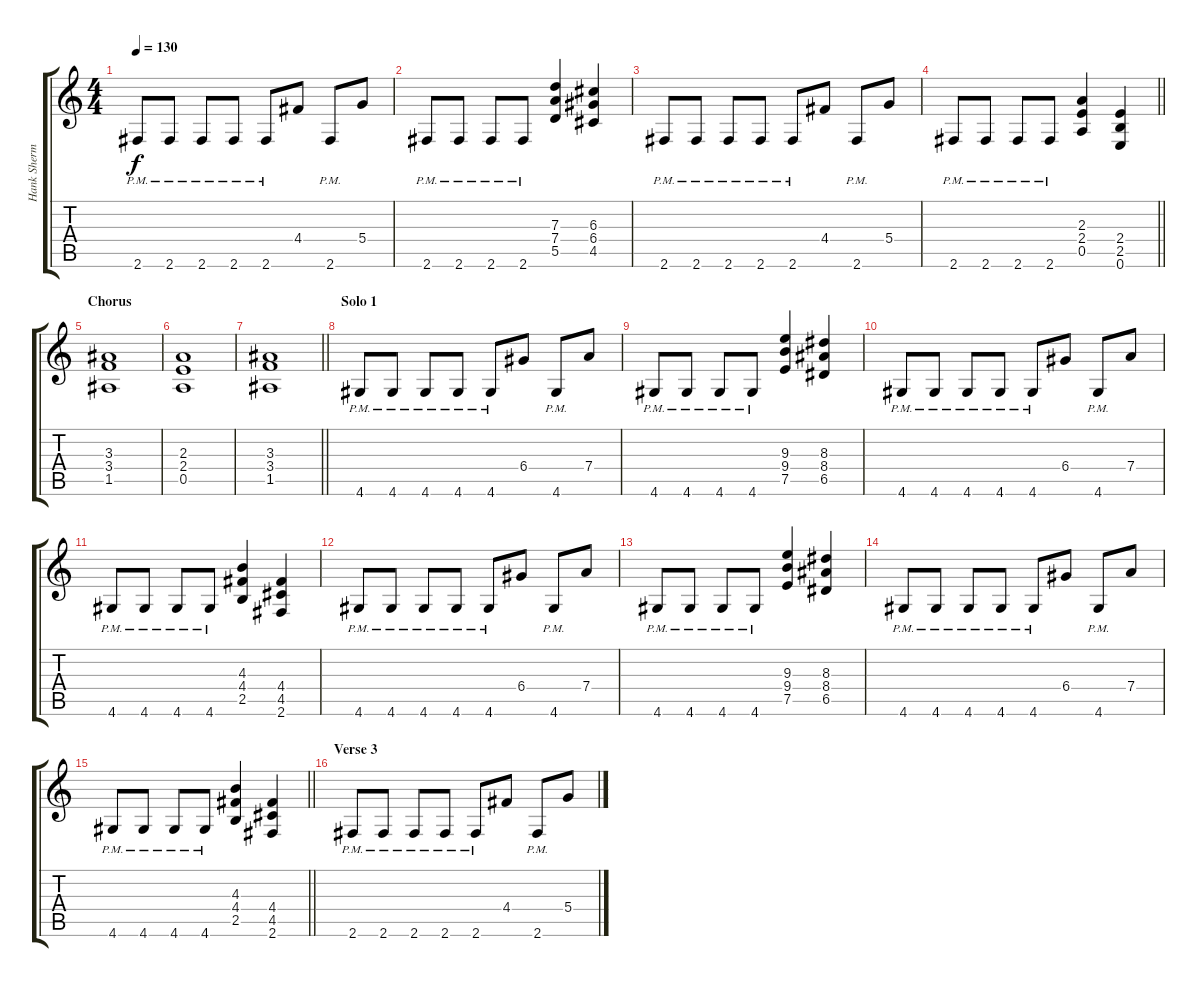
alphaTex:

\track ("Hank Sherman" "Hank Sherm") {instrument distortionguitar}
\staff {score tabs}
\tuning (E4 B3 G3 D3 A2 E2) {hide}
\ts (4 4)
\tempo 130
\clef g2
\ks c
2.6{pm}.8{dy f} 2.6{pm}.8 2.6{pm}.8 2.6{pm}.8 2.6{pm}.8 4.4.8 2.6{pm}.8 5.4.8 |
2.6{pm}.8 2.6{pm}.8 2.6{pm}.8 2.6{pm}.8 (7.3 7.4 5.5).4 (6.3 6.4 4.5).4 |
2.6{pm}.8 2.6{pm}.8 2.6{pm}.8 2.6{pm}.8 2.6{pm}.8 4.4.8 2.6{pm}.8 5.4.8 |
\barLineRight lightlight
2.6{pm}.8 2.6{pm}.8 2.6{pm}.8 2.6{pm}.8 (2.3 2.4 0.5).4 (2.4 2.5 0.6).4 |
\section ("" "Chorus")
(3.3 3.4 1.5).1 |
(2.3 2.4 0.5).1 |
\barLineRight lightlight
(3.3 3.4 1.5).1 |
\section ("" "Solo 1")
4.6{pm}.8 4.6{pm}.8 4.6{pm}.8 4.6{pm}.8 4.6{pm}.8 6.4.8 4.6{pm}.8 7.4.8 |
4.6{pm}.8 4.6{pm}.8 4.6{pm}.8 4.6{pm}.8 (9.3 9.4 7.5).4 (8.3 8.4 6.5).4 |
4.6{pm}.8 4.6{pm}.8 4.6{pm}.8 4.6{pm}.8 4.6{pm}.8 6.4.8 4.6{pm}.8 7.4.8 |
4.6{pm}.8 4.6{pm}.8 4.6{pm}.8 4.6{pm}.8 (4.3 4.4 2.5).4 (4.4 4.5 2.6).4 |
4.6{pm}.8 4.6{pm}.8 4.6{pm}.8 4.6{pm}.8 4.6{pm}.8 6.4.8 4.6{pm}.8 7.4.8 |
4.6{pm}.8 4.6{pm}.8 4.6{pm}.8 4.6{pm}.8 (9.3 9.4 7.5).4 (8.3 8.4 6.5).4 |
4.6{pm}.8 4.6{pm}.8 4.6{pm}.8 4.6{pm}.8 4.6{pm}.8 6.4.8 4.6{pm}.8 7.4.8 |
\barLineRight lightlight
4.6{pm}.8 4.6{pm}.8 4.6{pm}.8 4.6{pm}.8 (4.3 4.4 2.5).4 (4.4 4.5 2.6).4 |
\section ("" "Verse 3")
2.6{pm}.8 2.6{pm}.8 2.6{pm}.8 2.6{pm}.8 2.6{pm}.8 4.4.8 2.6{pm}.8 5.4.8
